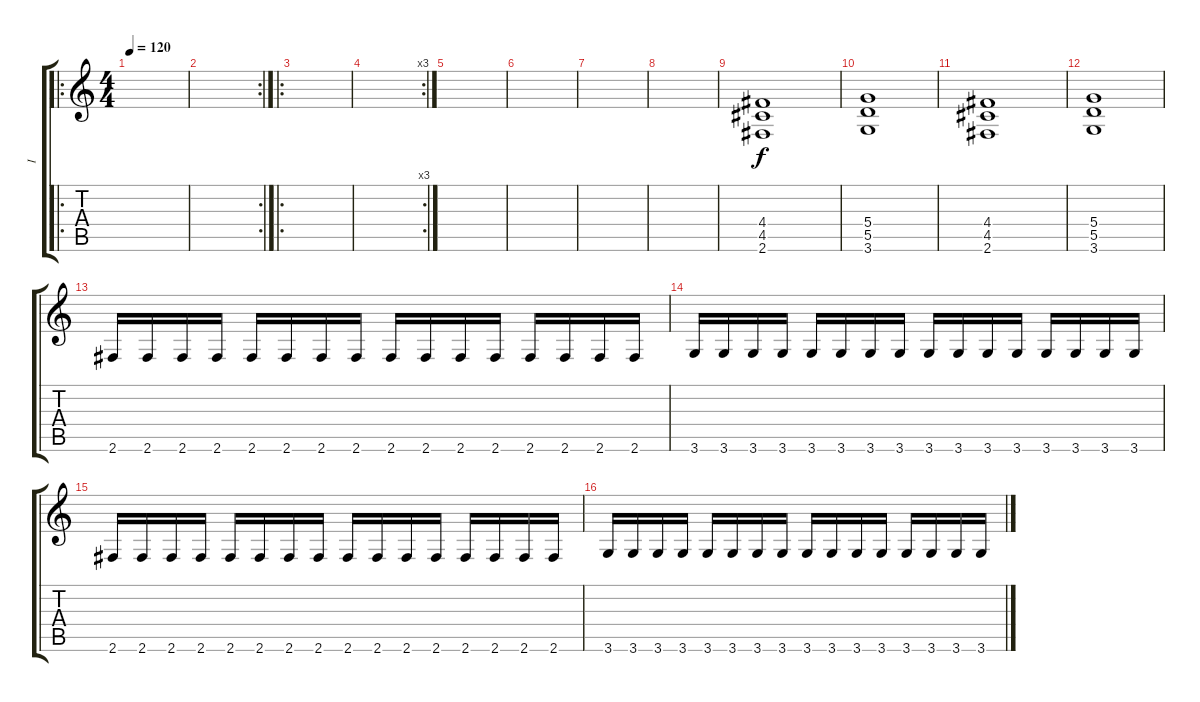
\track ("I" "I") {instrument distortionguitar}
\staff {score tabs}
\tuning (E4 B3 G3 D3 A2 E2) {hide}
\ro
\ts (4 4)
\tempo 120
\clef g2
\ks c
|
\rc 2
|
\ro
|
\rc 3
|
|
|
|
|
(4.4 4.5 2.6).1 |
(5.4 5.5 3.6).1 |
(4.4 4.5 2.6).1 |
(5.4 5.5 3.6).1 |
2.6.16 2.6.16 2.6.16 2.6.16 2.6.16 2.6.16 2.6.16 2.6.16 2.6.16 2.6.16 2.6.16 2.6.16 2.6.16 2.6.16 2.6.16 2.6.16 |
3.6.16 3.6.16 3.6.16 3.6.16 3.6.16 3.6.16 3.6.16 3.6.16 3.6.16 3.6.16 3.6.16 3.6.16 3.6.16 3.6.16 3.6.16 3.6.16 |
2.6.16 2.6.16 2.6.16 2.6.16 2.6.16 2.6.16 2.6.16 2.6.16 2.6.16 2.6.16 2.6.16 2.6.16 2.6.16 2.6.16 2.6.16 2.6.16 |
3.6.16 3.6.16 3.6.16 3.6.16 3.6.16 3.6.16 3.6.16 3.6.16 3.6.16 3.6.16 3.6.16 3.6.16 3.6.16 3.6.16 3.6.16 3.6.16
